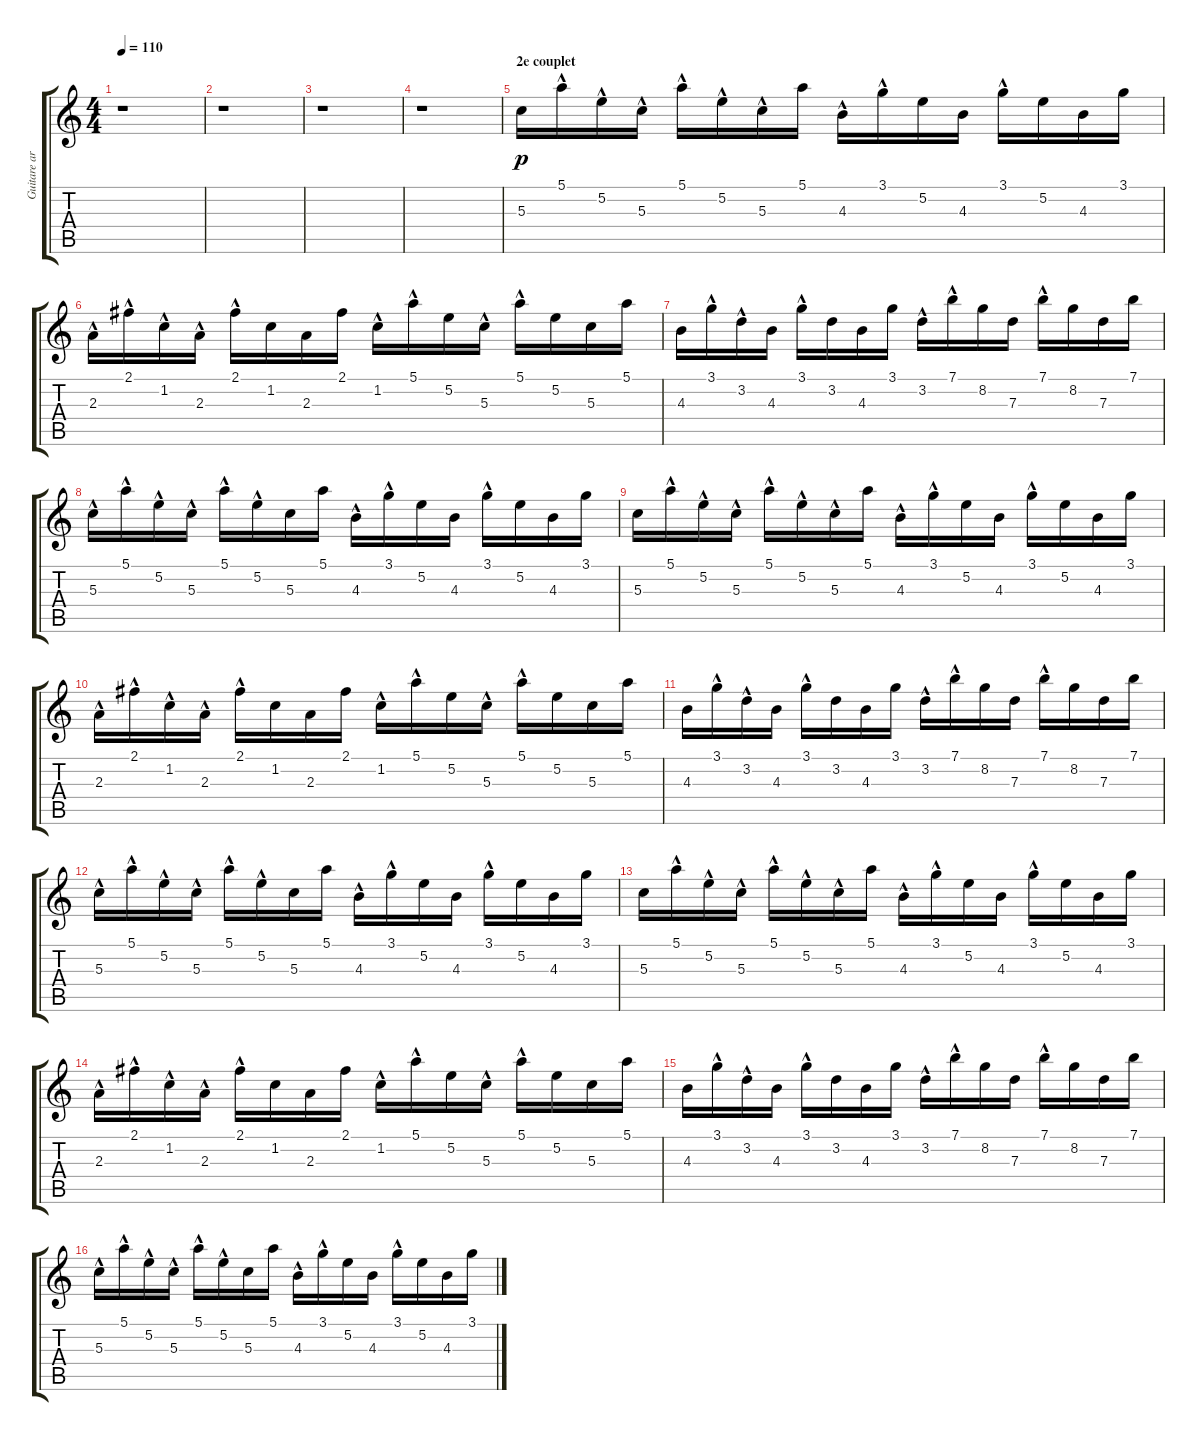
\track ("Guitare arpège" "Guitare ar") {instrument acousticguitarnylon}
\staff {score tabs}
\tuning (E4 B3 G3 D3 A2 E2) {hide}
\ts (4 4)
\tempo 110
\clef g2
\ks c
r.1{dy p} |
r.1 |
r.1 |
r.1 |
\section ("" "2e couplet")
5.3.16 5.1{hac}.16 5.2{hac}.16 5.3{hac}.16 5.1{hac}.16 5.2{hac}.16 5.3{hac}.16 5.1.16 4.3{hac}.16 3.1{hac}.16 5.2.16 4.3.16 3.1{hac}.16 5.2.16 4.3.16 3.1.16 |
2.3{hac}.16 2.1{hac}.16 1.2{hac}.16 2.3{hac}.16 2.1{hac}.16 1.2.16 2.3.16 2.1.16 1.2{hac}.16 5.1{hac}.16 5.2.16 5.3{hac}.16 5.1{hac}.16 5.2.16 5.3.16 5.1.16 |
4.3.16 3.1{hac}.16 3.2{hac}.16 4.3.16 3.1{hac}.16 3.2.16 4.3.16 3.1.16 3.2{hac}.16 7.1{hac}.16 8.2.16 7.3.16 7.1{hac}.16 8.2.16 7.3.16 7.1.16 |
5.3{hac}.16 5.1{hac}.16 5.2{hac}.16 5.3{hac}.16 5.1{hac}.16 5.2{hac}.16 5.3.16 5.1.16 4.3{hac}.16 3.1{hac}.16 5.2.16 4.3.16 3.1{hac}.16 5.2.16 4.3.16 3.1.16 |
5.3.16 5.1{hac}.16 5.2{hac}.16 5.3{hac}.16 5.1{hac}.16 5.2{hac}.16 5.3{hac}.16 5.1.16 4.3{hac}.16 3.1{hac}.16 5.2.16 4.3.16 3.1{hac}.16 5.2.16 4.3.16 3.1.16 |
2.3{hac}.16 2.1{hac}.16 1.2{hac}.16 2.3{hac}.16 2.1{hac}.16 1.2.16 2.3.16 2.1.16 1.2{hac}.16 5.1{hac}.16 5.2.16 5.3{hac}.16 5.1{hac}.16 5.2.16 5.3.16 5.1.16 |
4.3.16 3.1{hac}.16 3.2{hac}.16 4.3.16 3.1{hac}.16 3.2.16 4.3.16 3.1.16 3.2{hac}.16 7.1{hac}.16 8.2.16 7.3.16 7.1{hac}.16 8.2.16 7.3.16 7.1.16 |
5.3{hac}.16 5.1{hac}.16 5.2{hac}.16 5.3{hac}.16 5.1{hac}.16 5.2{hac}.16 5.3.16 5.1.16 4.3{hac}.16 3.1{hac}.16 5.2.16 4.3.16 3.1{hac}.16 5.2.16 4.3.16 3.1.16 |
5.3.16 5.1{hac}.16 5.2{hac}.16 5.3{hac}.16 5.1{hac}.16 5.2{hac}.16 5.3{hac}.16 5.1.16 4.3{hac}.16 3.1{hac}.16 5.2.16 4.3.16 3.1{hac}.16 5.2.16 4.3.16 3.1.16 |
2.3{hac}.16 2.1{hac}.16 1.2{hac}.16 2.3{hac}.16 2.1{hac}.16 1.2.16 2.3.16 2.1.16 1.2{hac}.16 5.1{hac}.16 5.2.16 5.3{hac}.16 5.1{hac}.16 5.2.16 5.3.16 5.1.16 |
4.3.16 3.1{hac}.16 3.2{hac}.16 4.3.16 3.1{hac}.16 3.2.16 4.3.16 3.1.16 3.2{hac}.16 7.1{hac}.16 8.2.16 7.3.16 7.1{hac}.16 8.2.16 7.3.16 7.1.16 |
5.3{hac}.16 5.1{hac}.16 5.2{hac}.16 5.3{hac}.16 5.1{hac}.16 5.2{hac}.16 5.3.16 5.1.16 4.3{hac}.16 3.1{hac}.16 5.2.16 4.3.16 3.1{hac}.16 5.2.16 4.3.16 3.1.16
